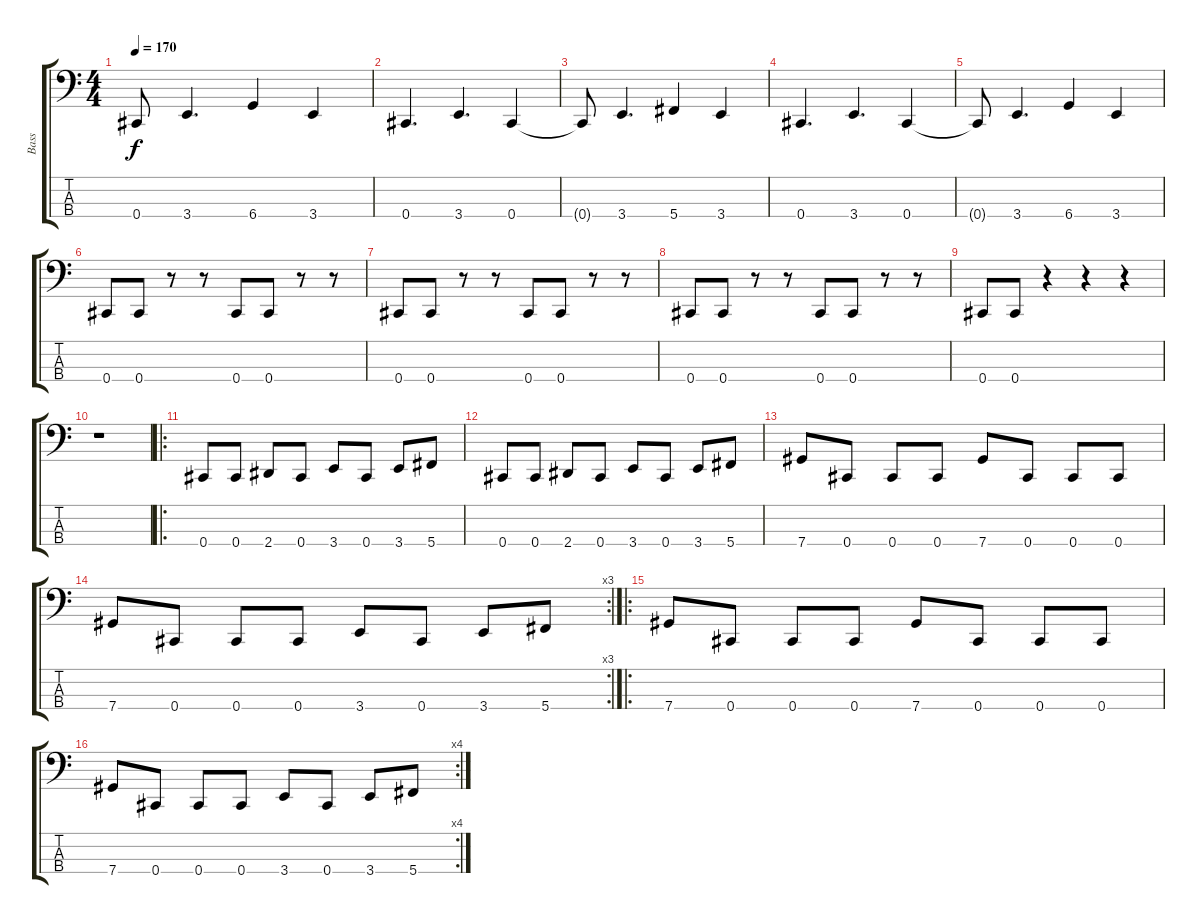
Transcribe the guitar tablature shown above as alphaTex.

\track ("Bass" "Bass") {instrument electricbassfinger}
\staff {score tabs}
\tuning (Gb2 Db2 Ab1 Db1) {hide}
\ts (4 4)
\tempo 170
\clef f4
\ks c
0.4{t}.8{dy f} 3.4.4{d} 6.4.4 3.4.4 |
0.4.4{d} 3.4.4{d} 0.4.4 |
0.4{t}.8 3.4.4{d} 5.4.4 3.4.4 |
0.4.4{d} 3.4.4{d} 0.4.4 |
0.4{t}.8 3.4.4{d} 6.4.4 3.4.4 |
0.4.8 0.4.8 r.8 r.8 0.4.8 0.4.8 r.8 r.8 |
0.4.8 0.4.8 r.8 r.8 0.4.8 0.4.8 r.8 r.8 |
0.4.8 0.4.8 r.8 r.8 0.4.8 0.4.8 r.8 r.8 |
0.4.8 0.4.8 r.4 r.4 r.4 |
r.1 |
\ro
0.4.8 0.4.8 2.4.8 0.4.8 3.4.8 0.4.8 3.4.8 5.4.8 |
0.4.8 0.4.8 2.4.8 0.4.8 3.4.8 0.4.8 3.4.8 5.4.8 |
7.4.8 0.4.8 0.4.8 0.4.8 7.4.8 0.4.8 0.4.8 0.4.8 |
\rc 3
7.4.8 0.4.8 0.4.8 0.4.8 3.4.8 0.4.8 3.4.8 5.4.8 |
\ro
7.4.8 0.4.8 0.4.8 0.4.8 7.4.8 0.4.8 0.4.8 0.4.8 |
\rc 4
7.4.8 0.4.8 0.4.8 0.4.8 3.4.8 0.4.8 3.4.8 5.4.8
